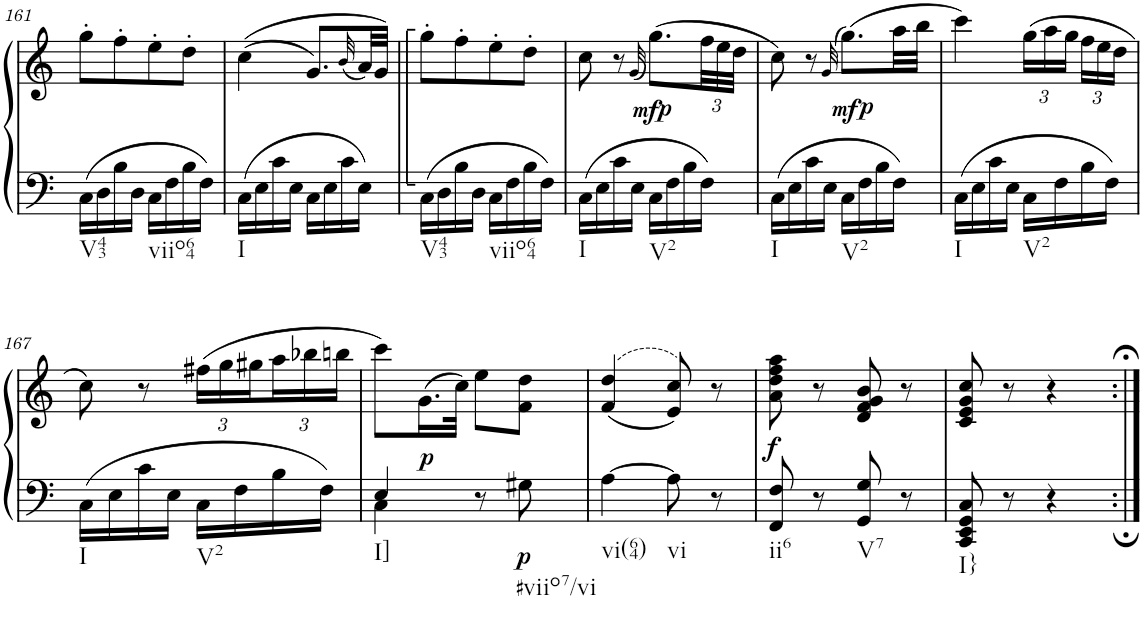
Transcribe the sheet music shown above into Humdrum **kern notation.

**kern	**kern	**dynam
*part1	*part1	*part1
*staff2	*staff1	*staff1/2
*I"Piano, Piano right	*	*
*I'Pno.	*	*
!!LO:PB:g=z
*clefF4	*clefG2	*
*k[]	*k[]	*
*M2/4	*M2/4	*
=161	=161	=161
!LO:TX:b:t=V43	!	!
16C\LL	8gg'\L	.
16D\	.	.
16B\	8ff'\	.
16D\JJ	.	.
!LO:TX:b:t=viio64	!	!
16C\LL	8ee'\	.
16F\	.	.
16B\	8dd'\J	.
16F\JJ	.	.
=162	=162	=162
!LO:TX:b:t=I	!	!
16C\LL	((4cc\	.
16E\	.	.
16c\	.	.
16E\JJ	.	.
16C\LL	8.g/L)	.
16E\	.	.
16c\	.	.
.	(32qb/	.
16E\JJ	32a/LL)	.
.	32g/JJJ)	.
=163	=163	=163
!LO:TX:b:t=V43	!	!
16C\LL	8gg:'\L	.
16D\	.	.
16B\	8ff'\	.
16D\JJ	.	.
!LO:TX:b:t=viio64	!	!
16C\LL	8ee'\	.
16F\	.	.
16B\	8dd'\J	.
16F\JJ	.	.
=164	=164	=164
!LO:TX:b:t=I	!	!
16C\LL	8cc\	.
16E\	.	.
16c\	8r	.
16E\JJ	.	.
.	(32qg/	.
!LO:TX:b:t=V2	!	!
!	!	!LO:DY:b
!	!	!LO:DY:n=1:b
16C\LL	(8.gg\L)	p mf
16F\	.	.
16B\	.	.
*	*Xbrackettup	*
16F\JJ	48ff\LL	.
.	48ee\	.
.	48dd\JJJ	.
=165	=165	=165
!LO:TX:b:t=I	!	!
16C\LL	8cc\)	.
16E\	.	.
16c\	8r	.
16E\JJ	.	.
.	(>32qg/	.
!LO:TX:b:t=V2	!	!
!	!	!LO:DY:b
!	!	!LO:DY:n=1:b
16C\LL	(8.gg\L)	mf p
16F\	.	.
16B\	.	.
16F\JJ	32aa\LL	.
.	32bb\JJJ	.
=166	=166	=166
!LO:TX:b:t=I	!	!
16C\LL	4ccc\)	.
16E\	.	.
16c\	.	.
16E\JJ	.	.
!LO:TX:b:t=V2	!	!
16C\LL	(24gg\LL	.
.	24aa\	.
16F\	.	.
.	24gg\JJ	.
16B\	24ff\LL	.
.	24ee\	.
16F\JJ	.	.
.	24dd\JJ	.
!!LO:LB:g=z
=167	=167	=167
!LO:TX:b:t=I	!	!
16C\LL	8cc\)	.
16E\	.	.
16c\	8r	.
16E\JJ	.	.
!LO:TX:b:t=V2	!	!
16C\LL	(24ff#X\LL	.
.	24gg\	.
16F\	.	.
.	24gg#X\	.
16B\	24aa\	.
.	24bb-X\	.
16F\JJ	.	.
.	24bbn\JJ	.
=168	=168	=168
*^	*	*
!LO:TX:b:t=I]	!	!	!
4E/	4C\	8ccc\L)	.
!	!	!	!LO:DY:b
.	.	(16.g\L	p
.	.	32cc\JJk)	.
8r	4ryy	8ee\L	.
!LO:TX:b:t=#viio7/vi	!	!	!
!	!	!	!LO:DY:b=2
8G#X\	.	8f\ 8dd\J	p
*v	*v	*	*
=169	=169	=169
!LO:TX:b:t=vi(64)	!	!
[4A\	((>4f/ 4dd/	.
!LO:TX:b:t=vi	!	!
8A\]	8e/ 8cc/))	.
8r	8r	.
=170	=170	=170
!LO:TX:b:t=ii6	!	!
!	!	!LO:DY:b
8FF/ 8F/	8a\ 8dd\ 8ff\ 8aa\	f
8r	8r	.
!LO:TX:b:t=V7	!	!
8GG/ 8G/	8d/ 8f/ 8g/ 8b/	.
8r	8r	.
=171	=171	=171
!LO:TX:b:t=I}	!	!
8CC/ 8EE/ 8GG/ 8C/	8c/ 8e/ 8g/ 8cc/	.
8r	8r	.
4r	4r	.
=:|!	=:|!	=:|!
*-	*-	*-
